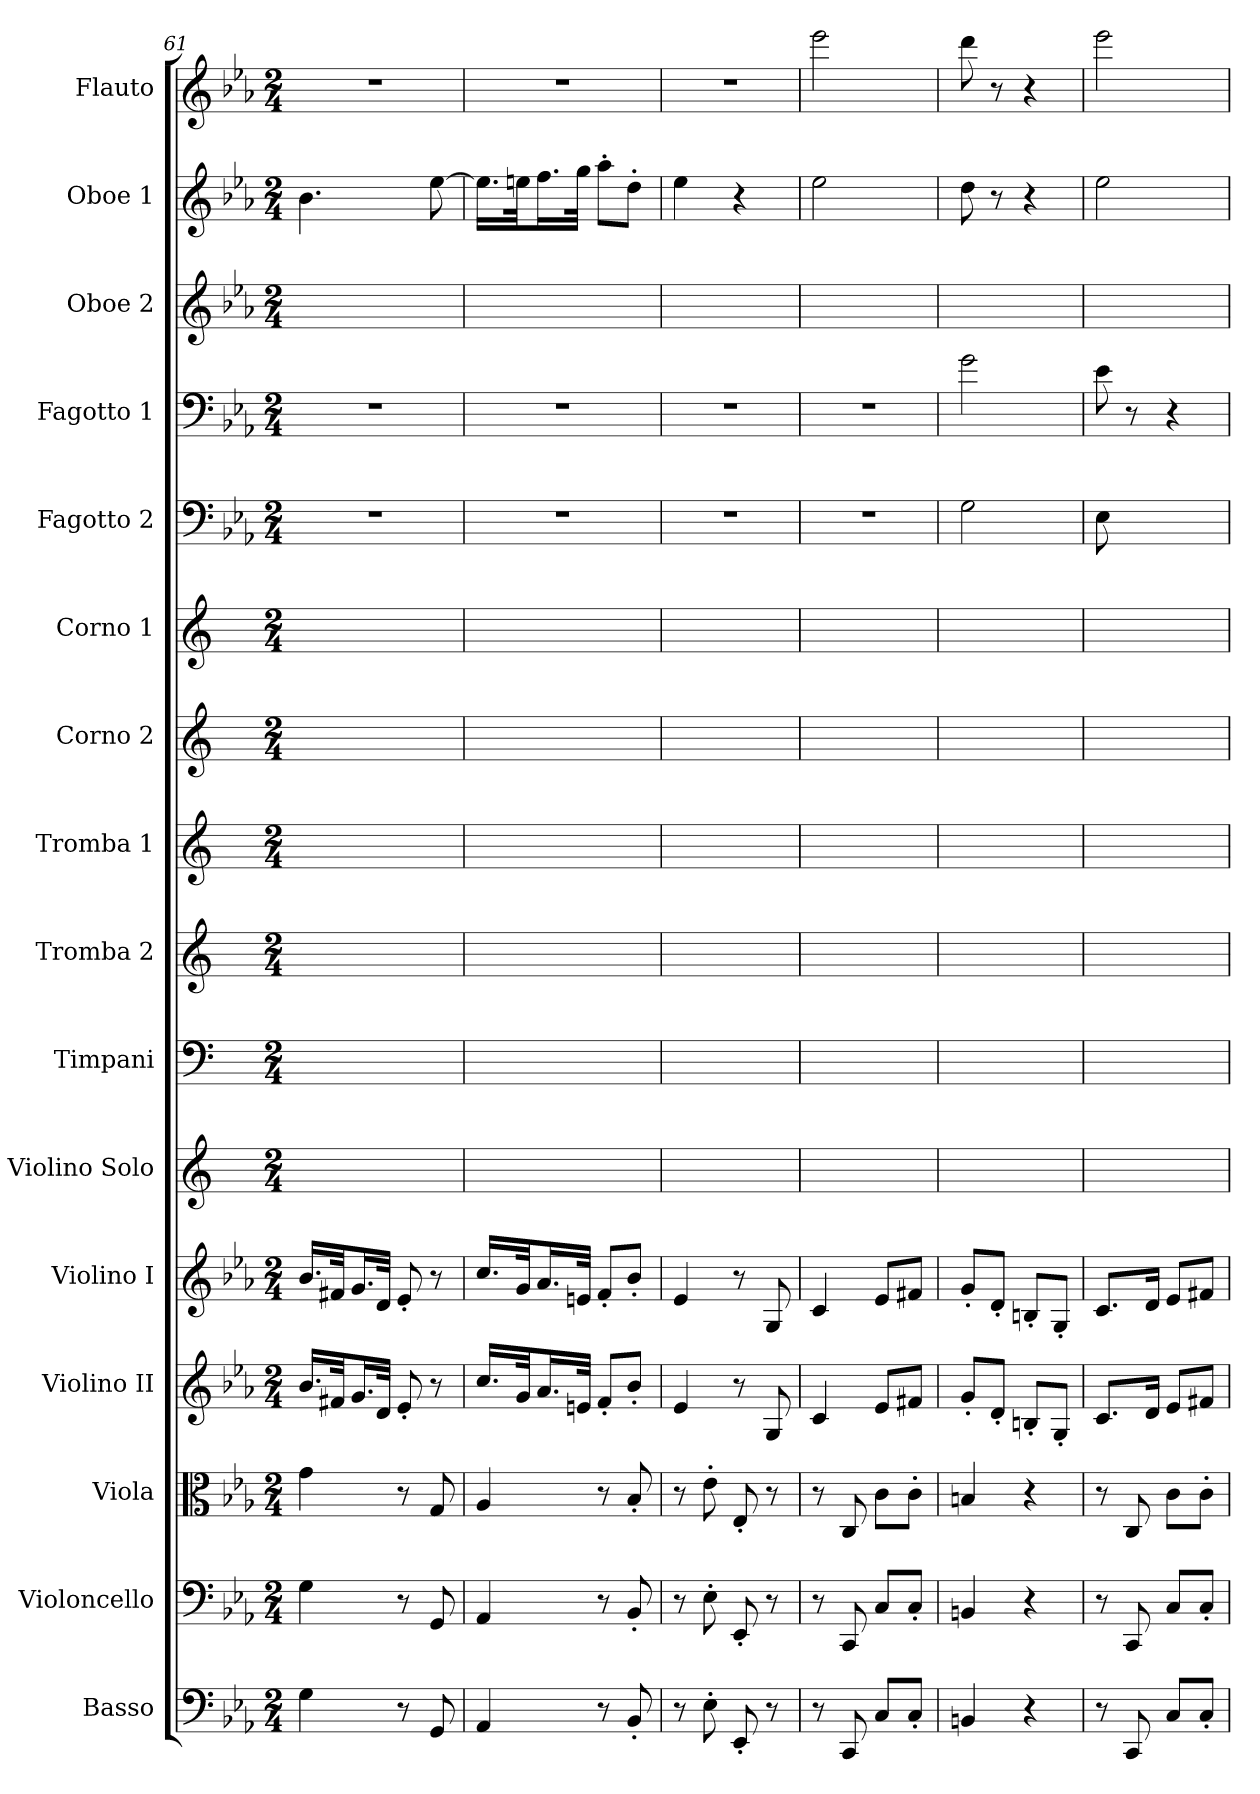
**kern	**kern	**kern	**kern	**kern	**kern	**kern	**kern	**kern	**kern	**kern	**kern	**kern	**kern	**kern	**kern
*part16	*part15	*part14	*part13	*part12	*part11	*part10	*part9	*part8	*part7	*part6	*part5	*part4	*part3	*part2	*part1
*staff16	*staff15	*staff14	*staff13	*staff12	*staff11	*staff10	*staff9	*staff8	*staff7	*staff6	*staff5	*staff4	*staff3	*staff2	*staff1
*I"Basso	*I"Violoncello	*I"Viola	*I"Violino II	*I"Violino I	*I"Violino Solo	*I"Timpani	*I"Tromba 2	*I"Tromba 1	*I"Corno 2	*I"Corno 1	*I"Fagotto 2	*I"Fagotto 1	*I"Oboe 2	*I"Oboe 1	*I"Flauto
*	*I'Vc	*I'Vla	*I'Vln	*I'Vln	*I'Vln	*	*	*	*	*	*	*	*I'Ob	*I'Ob	*I'Fl
*clefF4	*clefF4	*clefC3	*clefG2	*clefG2	*clefG2	*clefF4	*clefG2	*clefG2	*clefG2	*clefG2	*clefF4	*clefF4	*clefG2	*clefG2	*clefG2
*ITrd7c12	*	*	*	*	*	*	*ITrd1c2	*ITrd1c2	*ITrd7c12	*ITrd7c12	*	*	*	*	*
*k[b-e-a-]	*k[b-e-a-]	*k[b-e-a-]	*k[b-e-a-]	*k[b-e-a-]	*	*	*	*	*	*	*k[b-e-a-]	*k[b-e-a-]	*k[b-e-a-]	*k[b-e-a-]	*k[b-e-a-]
*M2/4	*M2/4	*M2/4	*M2/4	*M2/4	*M2/4	*M2/4	*M2/4	*M2/4	*M2/4	*M2/4	*M2/4	*M2/4	*M2/4	*M2/4	*M2/4
=61	=61	=61	=61	=61	=61	=61	=61	=61	=61	=61	=61	=61	=61	=61	=61
4GG	4G	4g	16.b-/LL	16.b-/LL	2ryy	2ryy	2ryy	2ryy	2ryy	2ryy	2r	2r	2ryy	4.b-	2r
.	.	.	32f#X/Jk	32f#X/Jk	.	.	.	.	.	.	.	.	.	.	.
.	.	.	16.g/L	16.g/L	.	.	.	.	.	.	.	.	.	.	.
.	.	.	32d/JJk	32d/JJk	.	.	.	.	.	.	.	.	.	.	.
8r	8r	8r	8e-'	8e-'	.	.	.	.	.	.	.	.	.	.	.
8GGG	8GG	8G	8r	8r	.	.	.	.	.	.	.	.	.	[8ee-	.
=62	=62	=62	=62	=62	=62	=62	=62	=62	=62	=62	=62	=62	=62	=62	=62
4AAA-	4AA-	4A-	16.cc/LL	16.cc/LL	2ryy	2ryy	2ryy	2ryy	2ryy	2ryy	2r	2r	2ryy	16.ee-\LL]	2r
.	.	.	32g/Jk	32g/Jk	.	.	.	.	.	.	.	.	.	32een\Jk	.
.	.	.	16.a-/L	16.a-/L	.	.	.	.	.	.	.	.	.	16.ff\L	.
.	.	.	32en/JJk	32en/JJk	.	.	.	.	.	.	.	.	.	32gg\JJk	.
8r	8r	8r	8f'/L	8f'/L	.	.	.	.	.	.	.	.	.	8aa-'\L	.
8BBB-'	8BB-'	8B-'	8b-'/J	8b-'/J	.	.	.	.	.	.	.	.	.	8dd'\J	.
=63	=63	=63	=63	=63	=63	=63	=63	=63	=63	=63	=63	=63	=63	=63	=63
8r	8r	8r	4e-	4e-	2ryy	2ryy	2ryy	2ryy	2ryy	2ryy	2r	2r	2ryy	4ee-	2r
8EE-'	8E-'	8e-'	.	.	.	.	.	.	.	.	.	.	.	.	.
8EEE-'	8EE-'	8E-'	8r	8r	.	.	.	.	.	.	.	.	.	4r	.
8r	8r	8r	8G	8G	.	.	.	.	.	.	.	.	.	.	.
=64	=64	=64	=64	=64	=64	=64	=64	=64	=64	=64	=64	=64	=64	=64	=64
8r	8r	8r	4c	4c	2ryy	2ryy	2ryy	2ryy	2ryy	2ryy	2r	2r	2ryy	2ee-	2eee-
8CCC	8CC	8C	.	.	.	.	.	.	.	.	.	.	.	.	.
8CC/L	8C/L	8c\L	8e-/L	8e-/L	.	.	.	.	.	.	.	.	.	.	.
8CC'/J	8C'/J	8c'\J	8f#X/J	8f#X/J	.	.	.	.	.	.	.	.	.	.	.
=65	=65	=65	=65	=65	=65	=65	=65	=65	=65	=65	=65	=65	=65	=65	=65
4BBBn	4BBn	4Bn	8g'/L	8g'/L	2ryy	2ryy	2ryy	2ryy	2ryy	2ryy	2G	2g	2ryy	8dd	8ddd
.	.	.	8d'/J	8d'/J	.	.	.	.	.	.	.	.	.	8r	8r
4r	4r	4r	8Bn'/L	8Bn'/L	.	.	.	.	.	.	.	.	.	4r	4r
.	.	.	8G'/J	8G'/J	.	.	.	.	.	.	.	.	.	.	.
=66	=66	=66	=66	=66	=66	=66	=66	=66	=66	=66	=66	=66	=66	=66	=66
8r	8r	8r	8.c/L	8.c/L	2ryy	2ryy	2ryy	2ryy	2ryy	2ryy	8E-	8e-	2ryy	2ee-	2eee-
8CCC	8CC	8C	.	.	.	.	.	.	.	.	8ryy	8r	.	.	.
.	.	.	16d/Jk	16d/Jk	.	.	.	.	.	.	.	.	.	.	.
8CC/L	8C/L	8c\L	8e-/L	8e-/L	.	.	.	.	.	.	4ryy	4r	.	.	.
8CC'/J	8C'/J	8c'\J	8f#X/J	8f#X/J	.	.	.	.	.	.	.	.	.	.	.
=	=	=	=	=	=	=	=	=	=	=	=	=	=	=	=
*-	*-	*-	*-	*-	*-	*-	*-	*-	*-	*-	*-	*-	*-	*-	*-
